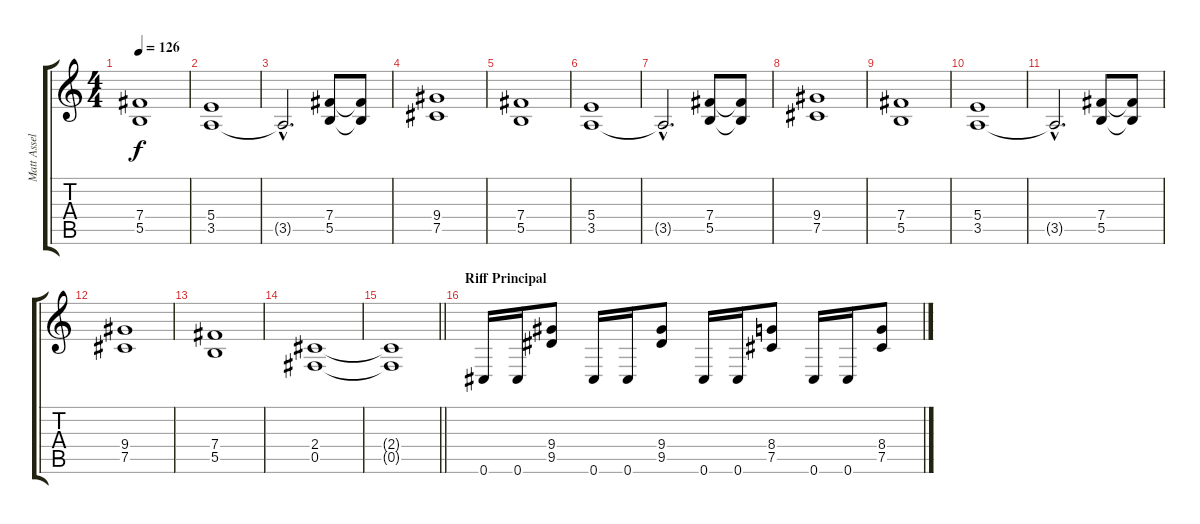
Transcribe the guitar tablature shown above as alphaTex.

\track ("Matt Asselberghs" "Matt Assel") {instrument distortionguitar}
\staff {score tabs}
\tuning (Db4 Ab3 E3 B2 Gb2 Db2) {hide}
\ts (4 4)
\tempo 126
\clef g2
\ks c
(7.4 5.5).1{dy f} |
(5.4 3.5).1 |
3.5{hac t}.2{d} (7.4 5.5).8 (7.4{t} 5.5{t}).8 |
(9.4 7.5).1 |
(7.4 5.5).1 |
(5.4 3.5).1 |
3.5{hac t}.2{d} (7.4 5.5).8 (7.4{t} 5.5{t}).8 |
(9.4 7.5).1 |
(7.4 5.5).1 |
(5.4 3.5).1 |
3.5{hac t}.2{d} (7.4 5.5).8 (7.4{t} 5.5{t}).8 |
(9.4 7.5).1 |
(7.4 5.5).1 |
(2.4 0.5).1 |
\barLineRight lightlight
(2.4{t} 0.5{t}).1 |
\section ("" "Riff Principal")
0.6.16 0.6.16 (9.4 9.5).8 0.6.16 0.6.16 (9.4 9.5).8 0.6.16 0.6.16 (8.4 7.5).8 0.6.16 0.6.16 (8.4 7.5).8
